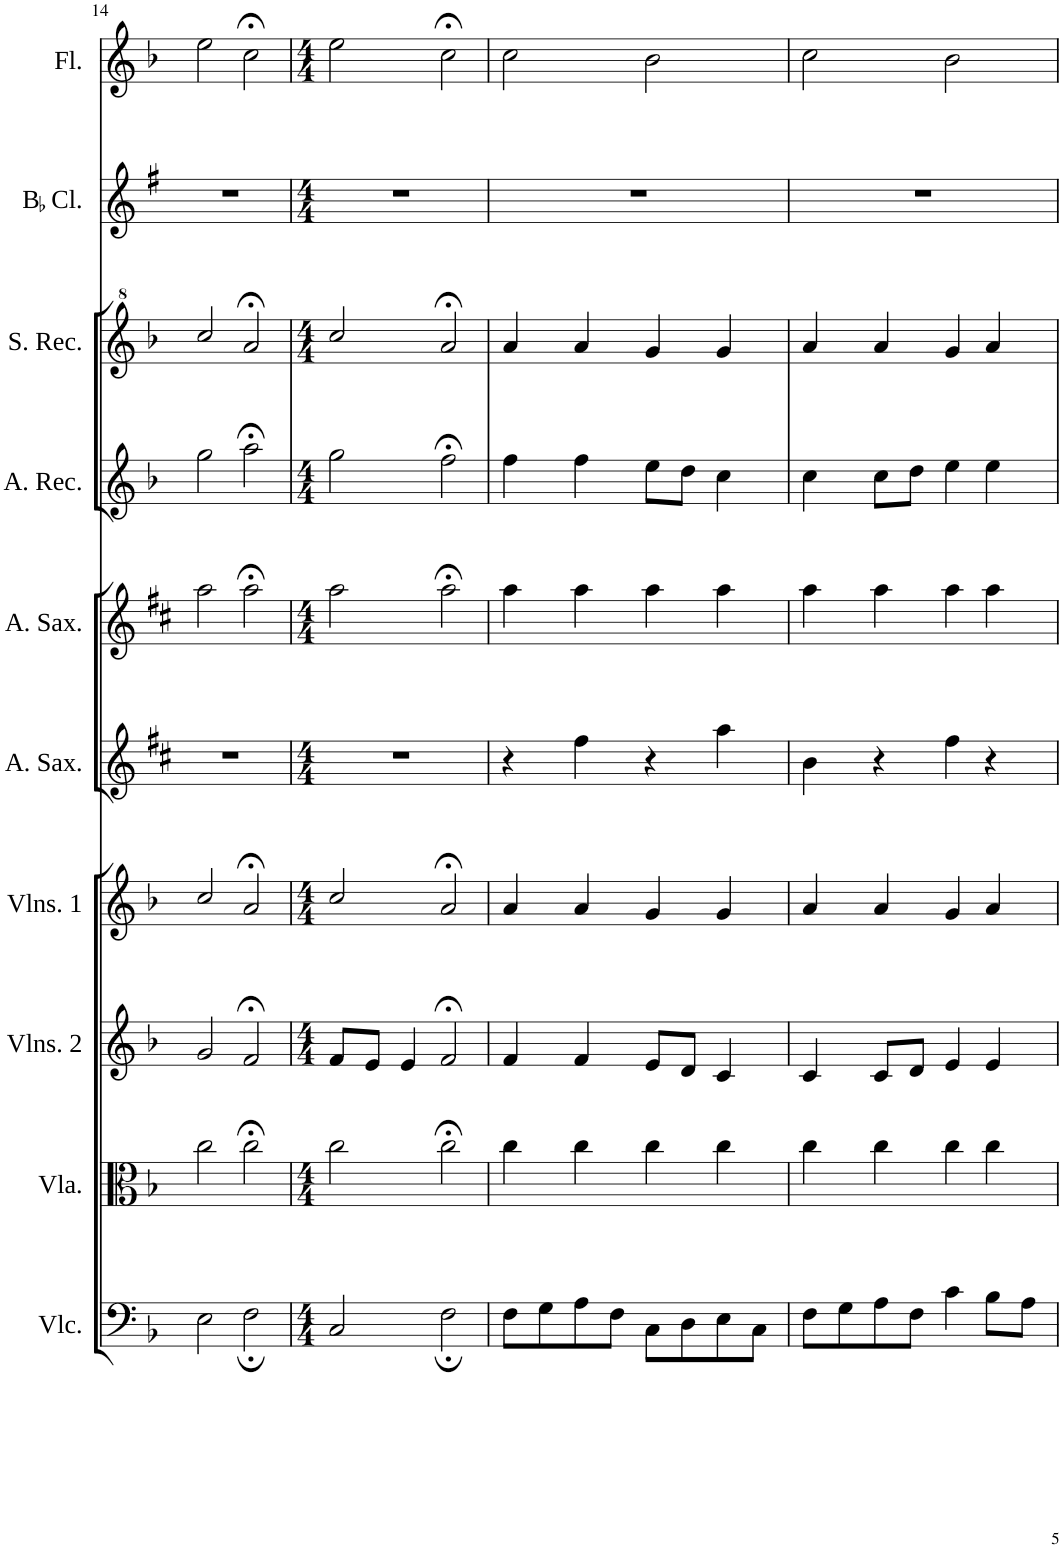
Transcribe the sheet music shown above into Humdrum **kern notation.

**kern	**kern	**kern	**kern	**kern	**kern	**kern	**kern	**kern	**kern
*part10	*part9	*part8	*part7	*part6	*part5	*part4	*part3	*part2	*part1
*staff10	*staff9	*staff8	*staff7	*staff6	*staff5	*staff4	*staff3	*staff2	*staff1
*I"Violoncello	*I"Viola	*I"Violins 2	*I"Violins 1	*I"Alto Saxophone	*I"Alto Saxophone	*I"Alto Recorder	*I"Soprano Recorder	*I"BaccidentalFlat Clarinet	*I"Flute
*I'Vlc.	*I'Vla.	*I'Vlns. 2	*I'Vlns. 1	*I'A. Sax.	*I'A. Sax.	*I'A. Rec.	*I'S. Rec.	*I'BaccidentalFlat Cl.	*I'Fl.
!!LO:PB:g=z
*clefF4	*clefC3	*clefG2	*clefG2	*clefG2	*clefG2	*clefG2	*clefG^2	*clefG2	*clefG2
*	*	*	*	*Trd5c9	*Trd5c9	*	*	*Trd1c2	*
*k[b-]	*k[b-]	*k[b-]	*k[b-]	*k[f#c#]	*k[f#c#]	*k[b-]	*k[b-]	*k[f#]	*k[b-]
*M4/4	*M4/4	*M4/4	*M4/4	*M4/4	*M4/4	*M4/4	*M4/4	*M4/4	*M4/4
=14	=14	=14	=14	=14	=14	=14	=14	=14	=14
2E\	2cc\	2g/	2cc/	1r	2aa\	2gg\	2ccc/	1r	2ee\
2F;\	2cc;<\	2f;</	2a;</	.	2aa;<\	2aa;<\	2aa;</	.	2cc;<\
=15	=15	=15	=15	=15	=15	=15	=15	=15	=15
*M4/4	*M4/4	*M4/4	*M4/4	*M4/4	*M4/4	*M4/4	*M4/4	*M4/4	*M4/4
2C/	2cc\	8f/L	2cc/	1r	2aa\	2gg\	2ccc/	1r	2ee\
.	.	8e/J	.	.	.	.	.	.	.
.	.	4e/	.	.	.	.	.	.	.
2F;\	2cc;<\	2f;</	2a;</	.	2aa;<\	2ff;<\	2aa;</	.	2cc;<\
=16	=16	=16	=16	=16	=16	=16	=16	=16	=16
8F\L	4cc\	4f/	4a/	4r	4aa\	4ff\	4aa/	1r	2cc\
8G\	.	.	.	.	.	.	.	.	.
8A\	4cc\	4f/	4a/	4ff#\	4aa\	4ff\	4aa/	.	.
8F\J	.	.	.	.	.	.	.	.	.
8C\L	4cc\	8e/L	4g/	4r	4aa\	8ee\L	4gg/	.	2b-\
8D\	.	8d/J	.	.	.	8dd\J	.	.	.
8E\	4cc\	4c/	4g/	4aa\	4aa\	4cc\	4gg/	.	.
8C\J	.	.	.	.	.	.	.	.	.
=17	=17	=17	=17	=17	=17	=17	=17	=17	=17
8F\L	4cc\	4c/	4a/	4b\	4aa\	4cc\	4aa/	1r	2cc\
8G\	.	.	.	.	.	.	.	.	.
8A\	4cc\	8c/L	4a/	4r	4aa\	8cc\L	4aa/	.	.
8F\J	.	8d/J	.	.	.	8dd\J	.	.	.
4c\	4cc\	4e/	4g/	4ff#\	4aa\	4ee\	4gg/	.	2b-\
8B-\L	4cc\	4e/	4a/	4r	4aa\	4ee\	4aa/	.	.
8A\J	.	.	.	.	.	.	.	.	.
=	=	=	=	=	=	=	=	=	=
*-	*-	*-	*-	*-	*-	*-	*-	*-	*-
